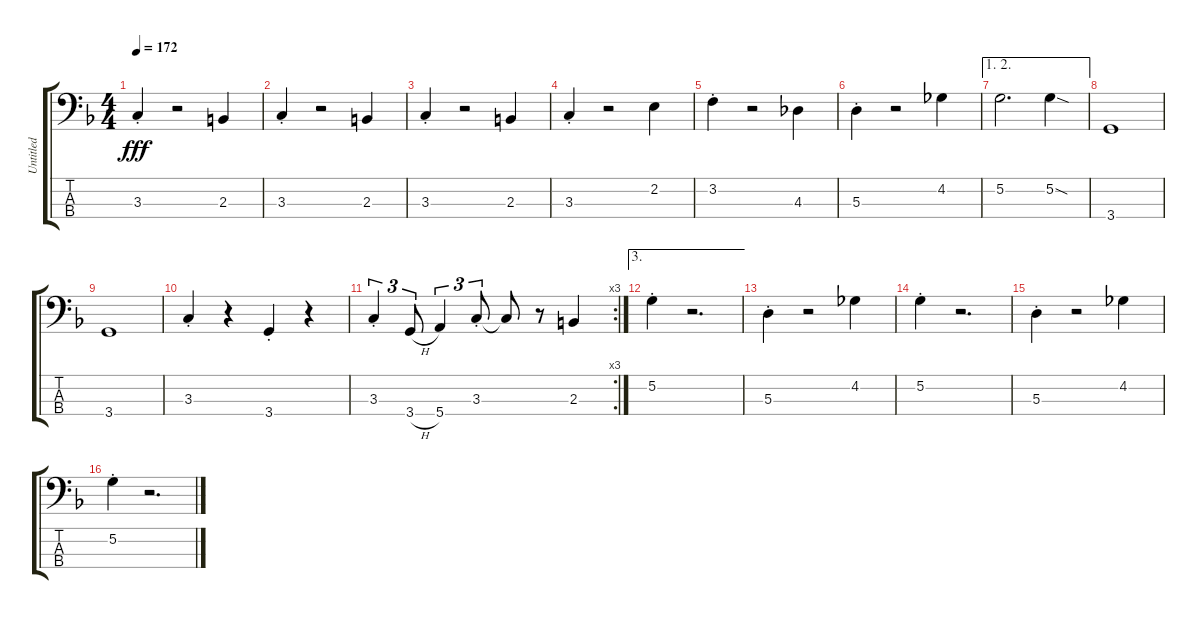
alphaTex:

\track ("Untitled" "Untitled") {instrument electricbassfinger}
\staff {score tabs}
\tuning (G2 D2 A1 E1) {hide}
\ts (4 4)
\tempo 172
\clef f4
\ks f
3.3{st}.4{dy fff} r.2 2.3.4 |
3.3{st}.4 r.2 2.3.4 |
3.3{st}.4 r.2 2.3.4 |
3.3{st}.4 r.2 2.2.4 |
3.2{st}.4 r.2 4.3.4 |
5.3{st}.4 r.2 4.2.4 |
\ae (1 2)
5.2.2{d} 5.2{sod}.4 |
3.4.1 |
3.4.1 |
3.3{st}.4 r.4 3.4{st}.4 r.4 |
\rc 3
3.3{st}.4{tu (3 2)} 3.4{h}.8{tu (3 2)} 5.4.4{tu (3 2)} 3.3{st}.8{tu (3 2)} 3.3{t}.8 r.8 2.3.4 |
\ae 3
5.2{st}.4 r.2{d} |
5.3{st}.4 r.2 4.2.4 |
5.2{st}.4 r.2{d} |
5.3{st}.4 r.2 4.2.4 |
5.2{st}.4 r.2{d}
